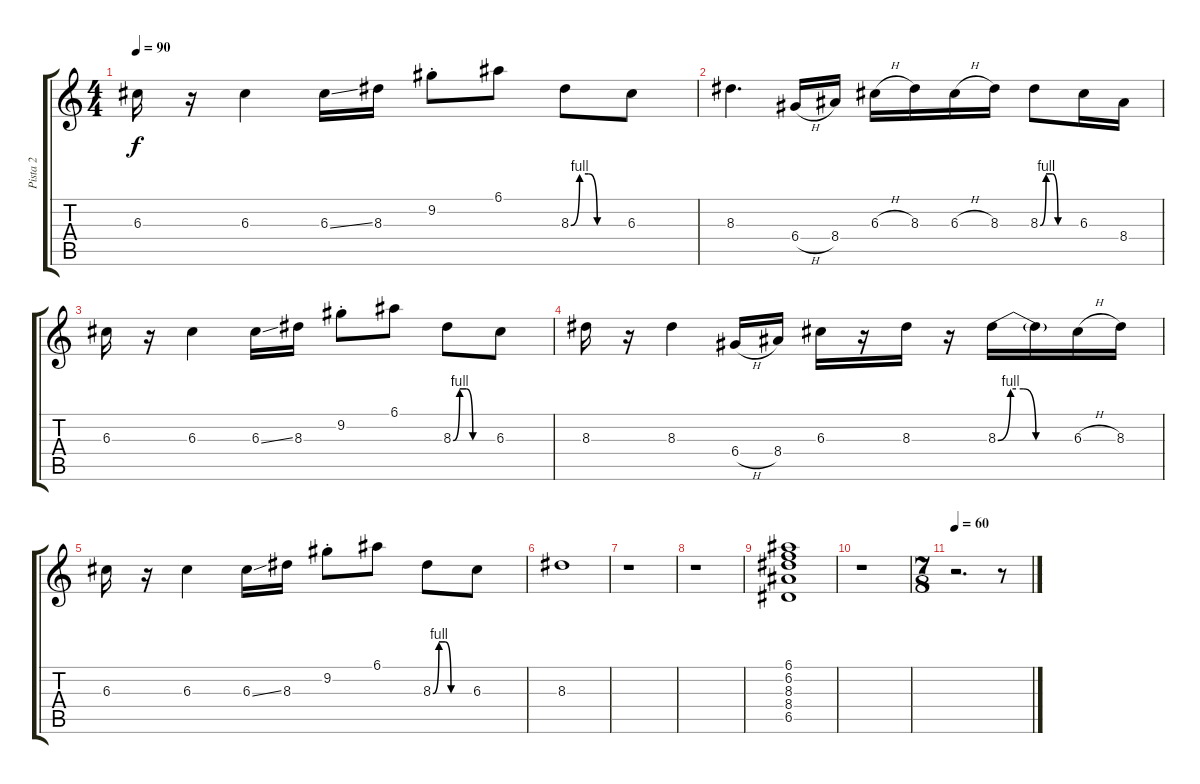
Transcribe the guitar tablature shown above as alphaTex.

\track ("Pista 2" "Pista 2") {instrument overdrivenguitar}
\staff {score tabs}
\tuning (E4 B3 G3 D3 A2 E2) {hide}
\ts (4 4)
\tempo 90
\clef g2
\ks c
6.3.16{dy f} r.16 6.3.4 6.3{ss}.16 8.3.16 9.2{st}.8 6.1.8 8.3{be (custom 0 0 10 4 20 4 30 0 60 0)}.8 6.3.8 |
8.3.4{d} 6.4{h}.16 8.4.16 6.3{h}.16 8.3.16 6.3{h}.16 8.3.16 8.3{be (custom 0 0 10 4 20 4 30 0 60 0)}.8 6.3.16 8.4.16 |
6.3.16 r.16 6.3.4 6.3{ss}.16 8.3.16 9.2{st}.8 6.1.8 8.3{be (custom 0 0 10 4 20 4 30 0 60 0)}.8 6.3.8 |
8.3.16 r.16 8.3.4 6.4{h}.16 8.4.16 6.3.16 r.16 8.3.16 r.16 8.3{be (custom 0 0 10 4 20 4 30 0 60 0)}.16 8.3{t}.16 6.3{h}.16 8.3.16 |
6.3.16 r.16 6.3.4 6.3{ss}.16 8.3.16 9.2{st}.8 6.1.8 8.3{be (custom 0 0 10 4 20 4 30 0 60 0)}.8 6.3.8 |
8.3.1 |
r.1 |
r.1 |
(6.1 6.2 8.3 8.4 6.5).1{instrument electricguitarclean} |
r.1 |
\ts (7 8)
\tempo 60
r.2{d} r.8
